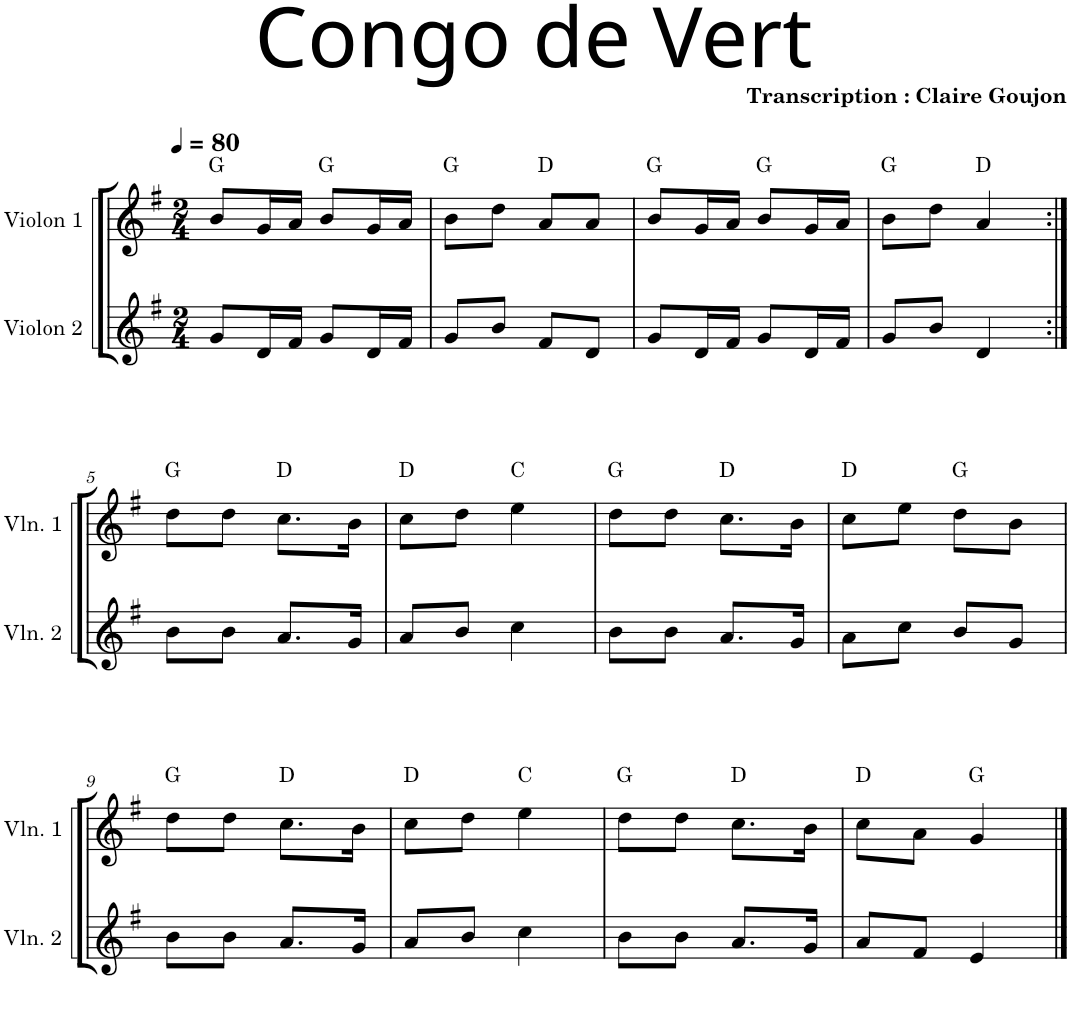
**kern	**kern	**harte
*part2	*part1	*part1
*staff2	*staff1	*
*I"Violon 2	*I"Violon 1	*
*I'Vln. 2	*I'Vln. 1	*
*clefG2	*clefG2	*
*k[f#]	*k[f#]	*
*M2/4	*M2/4	*
*MM80	*MM80	*
=1	=1	=1
8g/L	8b/L	G:maj
16d/L	16g/L	.
16f#/JJ	16a/JJ	.
8g/L	8b/L	G:maj
16d/L	16g/L	.
16f#/JJ	16a/JJ	.
=2	=2	=2
8g/L	8b\L	G:maj
8b/J	8dd\J	.
8f#/L	8a/L	D:maj
8d/J	8a/J	.
=3	=3	=3
8g/L	8b/L	G:maj
16d/L	16g/L	.
16f#/JJ	16a/JJ	.
8g/L	8b/L	G:maj
16d/L	16g/L	.
16f#/JJ	16a/JJ	.
=4	=4	=4
8g/L	8b\L	G:maj
8b/J	8dd\J	.
4d/	4a/	D:maj
!!LO:LB:g=z
=5:|!	=5:|!	=5:|!
8b\L	8dd\L	G:maj
8b\J	8dd\J	.
8.a/L	8.cc\L	D:maj
16g/Jk	16b\Jk	.
=6	=6	=6
8a/L	8cc\L	D:maj
8b/J	8dd\J	.
4cc\	4ee\	C:maj
=7	=7	=7
8b\L	8dd\L	G:maj
8b\J	8dd\J	.
8.a/L	8.cc\L	D:maj
16g/Jk	16b\Jk	.
=8	=8	=8
8a\L	8cc\L	D:maj
8cc\J	8ee\J	.
8b/L	8dd\L	G:maj
8g/J	8b\J	.
!!LO:LB:g=z
=9	=9	=9
8b\L	8dd\L	G:maj
8b\J	8dd\J	.
8.a/L	8.cc\L	D:maj
16g/Jk	16b\Jk	.
=10	=10	=10
8a/L	8cc\L	D:maj
8b/J	8dd\J	.
4cc\	4ee\	C:maj
=11	=11	=11
8b\L	8dd\L	G:maj
8b\J	8dd\J	.
8.a/L	8.cc\L	D:maj
16g/Jk	16b\Jk	.
=12	=12	=12
8a/L	8cc\L	D:maj
8f#/J	8a\J	.
4e/	4g/	G:maj
==	==	==
*-	*-	*-
